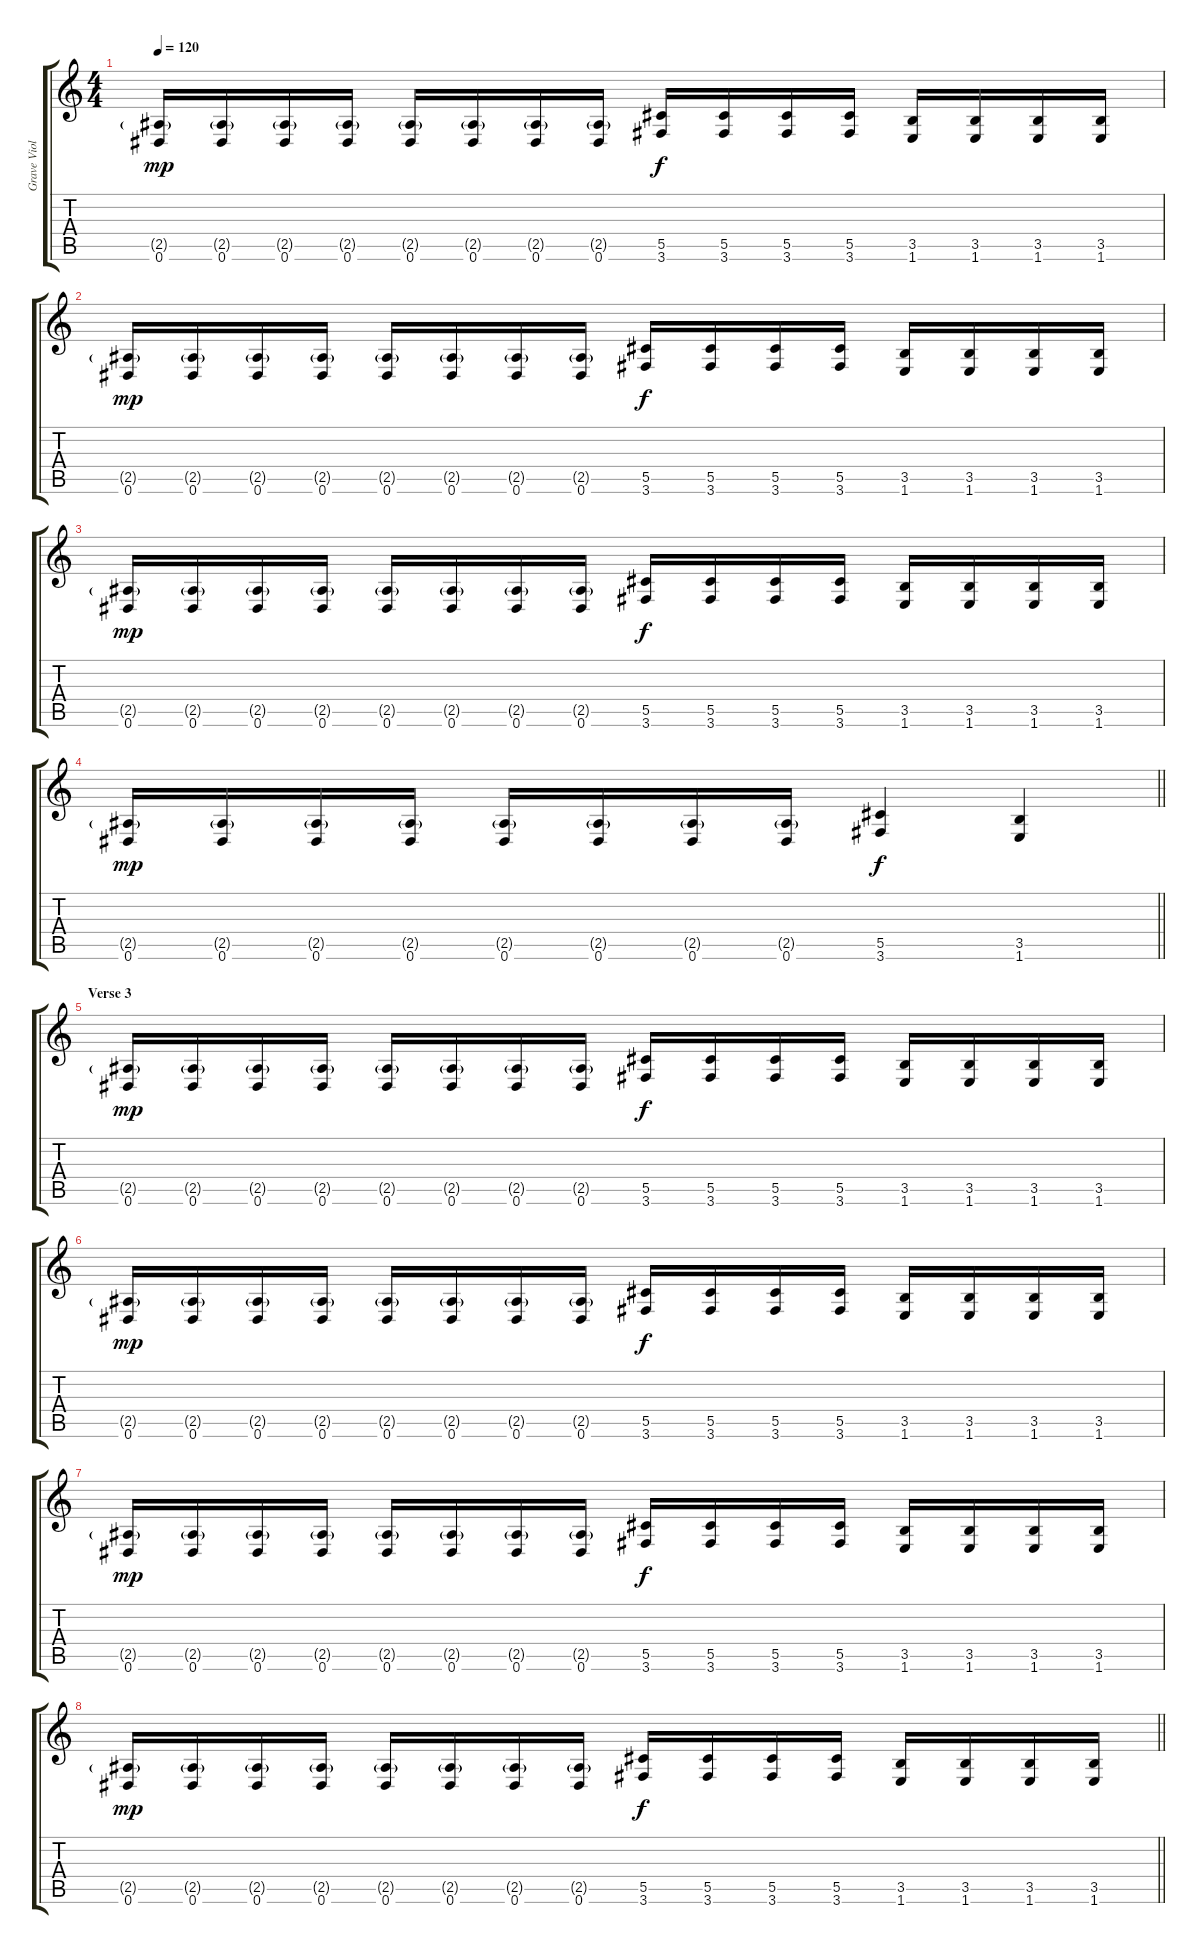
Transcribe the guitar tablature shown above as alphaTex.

\track ("Grave Violator" "Grave Viol") {instrument distortionguitar}
\staff {score tabs}
\tuning (Eb4 Bb3 Gb3 Db3 Ab2 Eb2) {hide}
\ts (4 4)
\tempo 120
\clef g2
\ks c
(2.5{g} 0.6).16{dy mp} (2.5{g} 0.6).16 (2.5{g} 0.6).16 (2.5{g} 0.6).16 (2.5{g} 0.6).16 (2.5{g} 0.6).16 (2.5{g} 0.6).16 (2.5{g} 0.6).16 (5.5 3.6).16{dy f} (5.5 3.6).16 (5.5 3.6).16 (5.5 3.6).16 (3.5 1.6).16 (3.5 1.6).16 (3.5 1.6).16 (3.5 1.6).16 |
(2.5{g} 0.6).16{dy mp} (2.5{g} 0.6).16 (2.5{g} 0.6).16 (2.5{g} 0.6).16 (2.5{g} 0.6).16 (2.5{g} 0.6).16 (2.5{g} 0.6).16 (2.5{g} 0.6).16 (5.5 3.6).16{dy f} (5.5 3.6).16 (5.5 3.6).16 (5.5 3.6).16 (3.5 1.6).16 (3.5 1.6).16 (3.5 1.6).16 (3.5 1.6).16 |
(2.5{g} 0.6).16{dy mp} (2.5{g} 0.6).16 (2.5{g} 0.6).16 (2.5{g} 0.6).16 (2.5{g} 0.6).16 (2.5{g} 0.6).16 (2.5{g} 0.6).16 (2.5{g} 0.6).16 (5.5 3.6).16{dy f} (5.5 3.6).16 (5.5 3.6).16 (5.5 3.6).16 (3.5 1.6).16 (3.5 1.6).16 (3.5 1.6).16 (3.5 1.6).16 |
\barLineRight lightlight
(2.5{g} 0.6).16{dy mp} (2.5{g} 0.6).16 (2.5{g} 0.6).16 (2.5{g} 0.6).16 (2.5{g} 0.6).16 (2.5{g} 0.6).16 (2.5{g} 0.6).16 (2.5{g} 0.6).16 (5.5 3.6).4{dy f} (3.5 1.6).4 |
\section ("" "Verse 3")
(2.5{g} 0.6).16{dy mp} (2.5{g} 0.6).16 (2.5{g} 0.6).16 (2.5{g} 0.6).16 (2.5{g} 0.6).16 (2.5{g} 0.6).16 (2.5{g} 0.6).16 (2.5{g} 0.6).16 (5.5 3.6).16{dy f} (5.5 3.6).16 (5.5 3.6).16 (5.5 3.6).16 (3.5 1.6).16 (3.5 1.6).16 (3.5 1.6).16 (3.5 1.6).16 |
(2.5{g} 0.6).16{dy mp} (2.5{g} 0.6).16 (2.5{g} 0.6).16 (2.5{g} 0.6).16 (2.5{g} 0.6).16 (2.5{g} 0.6).16 (2.5{g} 0.6).16 (2.5{g} 0.6).16 (5.5 3.6).16{dy f} (5.5 3.6).16 (5.5 3.6).16 (5.5 3.6).16 (3.5 1.6).16 (3.5 1.6).16 (3.5 1.6).16 (3.5 1.6).16 |
(2.5{g} 0.6).16{dy mp} (2.5{g} 0.6).16 (2.5{g} 0.6).16 (2.5{g} 0.6).16 (2.5{g} 0.6).16 (2.5{g} 0.6).16 (2.5{g} 0.6).16 (2.5{g} 0.6).16 (5.5 3.6).16{dy f} (5.5 3.6).16 (5.5 3.6).16 (5.5 3.6).16 (3.5 1.6).16 (3.5 1.6).16 (3.5 1.6).16 (3.5 1.6).16 |
\barLineRight lightlight
(2.5{g} 0.6).16{dy mp} (2.5{g} 0.6).16 (2.5{g} 0.6).16 (2.5{g} 0.6).16 (2.5{g} 0.6).16 (2.5{g} 0.6).16 (2.5{g} 0.6).16 (2.5{g} 0.6).16 (5.5 3.6).16{dy f} (5.5 3.6).16 (5.5 3.6).16 (5.5 3.6).16 (3.5 1.6).16 (3.5 1.6).16 (3.5 1.6).16 (3.5 1.6).16
